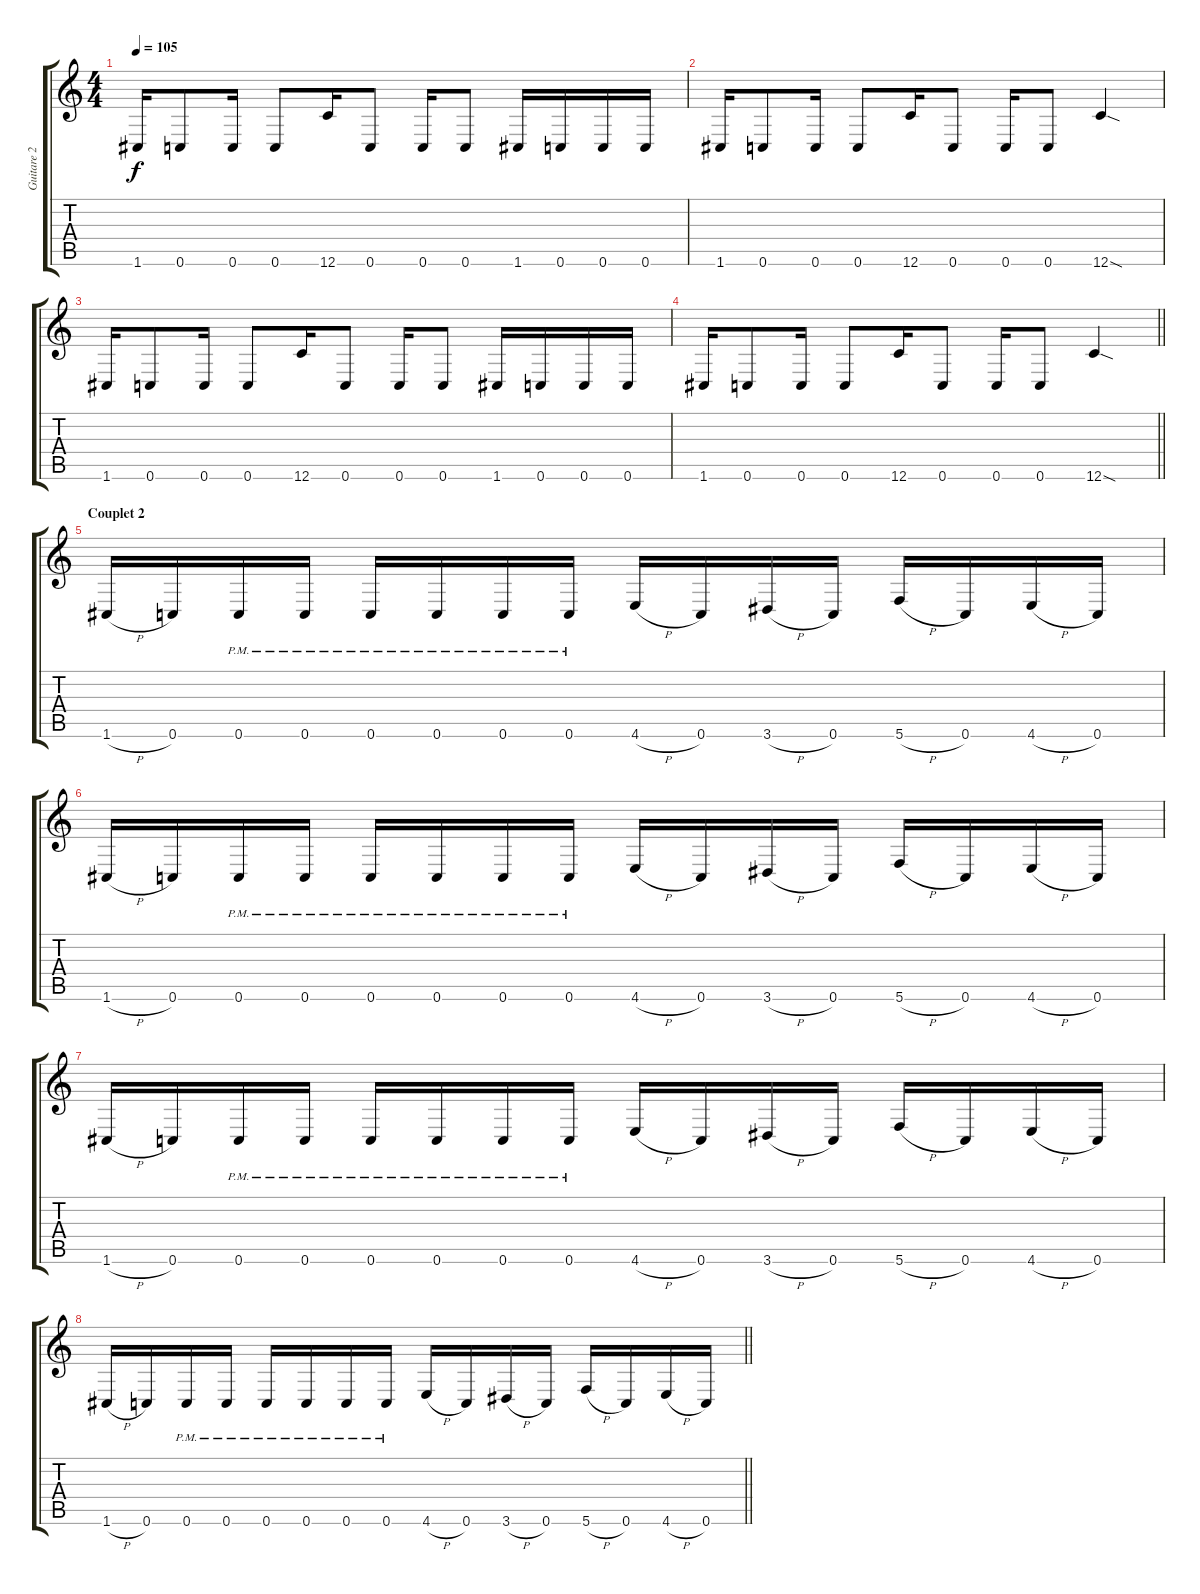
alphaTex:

\track ("Guitare 2" "Guitare 2") {instrument distortionguitar}
\staff {score tabs}
\tuning (D4 A3 F3 C3 G2 C2) {hide}
\ts (4 4)
\tempo 105
\clef g2
\ks c
1.6.16{dy f} 0.6.8 0.6.16 0.6.8 12.6.16 0.6.8 0.6.16 0.6.8 1.6.16 0.6.16 0.6.16 0.6.16 |
1.6.16 0.6.8 0.6.16 0.6.8 12.6.16 0.6.8 0.6.16 0.6.8 12.6{sod}.4 |
1.6.16 0.6.8 0.6.16 0.6.8 12.6.16 0.6.8 0.6.16 0.6.8 1.6.16 0.6.16 0.6.16 0.6.16 |
\barLineRight lightlight
1.6.16 0.6.8 0.6.16 0.6.8 12.6.16 0.6.8 0.6.16 0.6.8 12.6{sod}.4 |
\section ("" "Couplet 2")
1.6{h}.16 0.6.16 0.6{pm}.16 0.6{pm}.16 0.6{pm}.16 0.6{pm}.16 0.6{pm}.16 0.6{pm}.16 4.6{h}.16 0.6.16 3.6{h}.16 0.6.16 5.6{h}.16 0.6.16 4.6{h}.16 0.6.16 |
1.6{h}.16 0.6.16 0.6{pm}.16 0.6{pm}.16 0.6{pm}.16 0.6{pm}.16 0.6{pm}.16 0.6{pm}.16 4.6{h}.16 0.6.16 3.6{h}.16 0.6.16 5.6{h}.16 0.6.16 4.6{h}.16 0.6.16 |
1.6{h}.16 0.6.16 0.6{pm}.16 0.6{pm}.16 0.6{pm}.16 0.6{pm}.16 0.6{pm}.16 0.6{pm}.16 4.6{h}.16 0.6.16 3.6{h}.16 0.6.16 5.6{h}.16 0.6.16 4.6{h}.16 0.6.16 |
\barLineRight lightlight
1.6{h}.16 0.6.16 0.6{pm}.16 0.6{pm}.16 0.6{pm}.16 0.6{pm}.16 0.6{pm}.16 0.6{pm}.16 4.6{h}.16 0.6.16 3.6{h}.16 0.6.16 5.6{h}.16 0.6.16 4.6{h}.16 0.6.16
